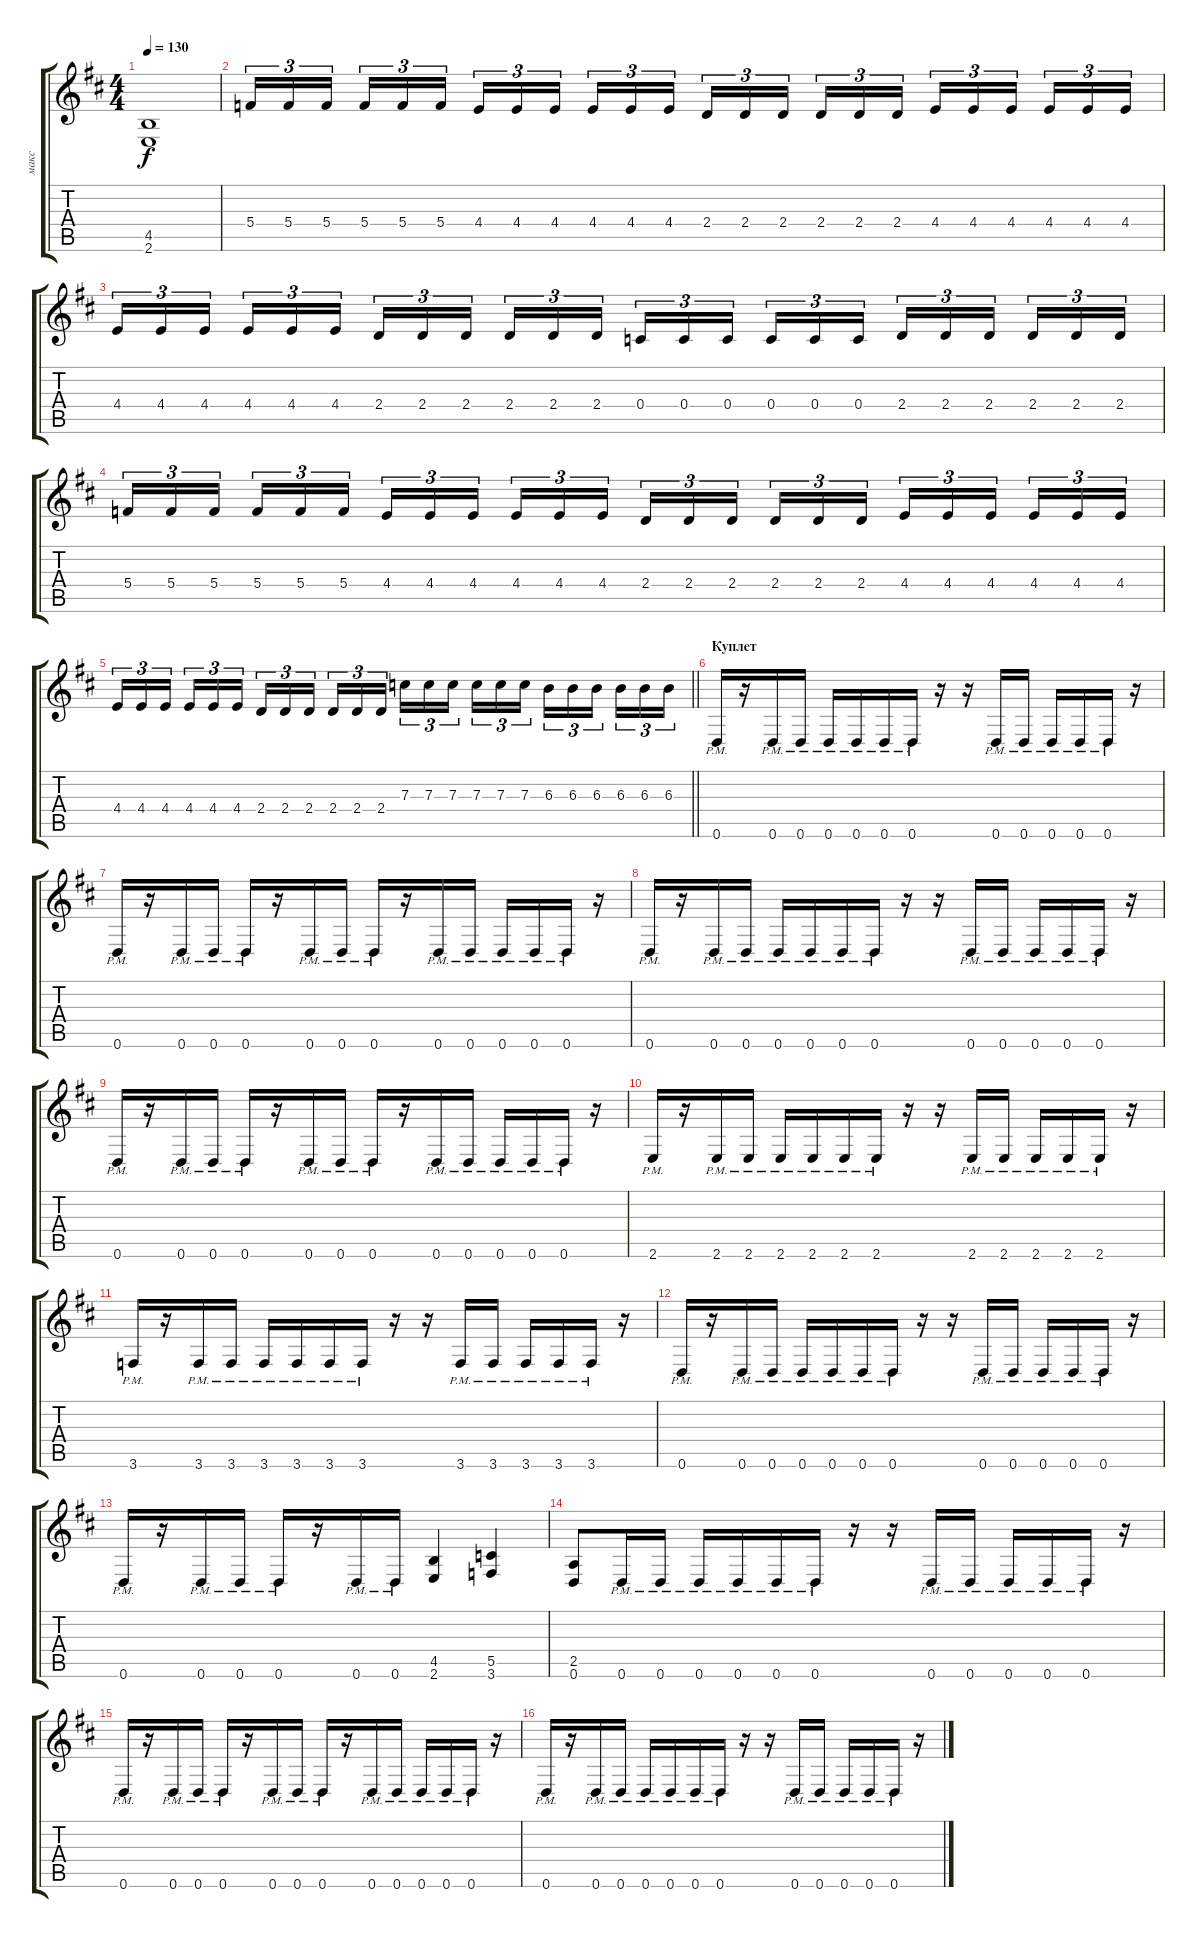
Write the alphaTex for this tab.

\track ("макс" "макс") {instrument distortionguitar}
\staff {score tabs}
\tuning (D4 A3 F3 C3 G2 D2) {hide}
\ts (4 4)
\tempo 130
\clef g2
\ks bminor
(4.5 2.6).1{dy f} |
5.4.16{tu (3 2)} 5.4.16{tu (3 2)} 5.4.16{tu (3 2) beam splitsecondary} 5.4.16{tu (3 2)} 5.4.16{tu (3 2)} 5.4.16{tu (3 2)} 4.4.16{tu (3 2)} 4.4.16{tu (3 2)} 4.4.16{tu (3 2) beam splitsecondary} 4.4.16{tu (3 2)} 4.4.16{tu (3 2)} 4.4.16{tu (3 2)} 2.4.16{tu (3 2)} 2.4.16{tu (3 2)} 2.4.16{tu (3 2) beam splitsecondary} 2.4.16{tu (3 2)} 2.4.16{tu (3 2)} 2.4.16{tu (3 2)} 4.4.16{tu (3 2)} 4.4.16{tu (3 2)} 4.4.16{tu (3 2) beam splitsecondary} 4.4.16{tu (3 2)} 4.4.16{tu (3 2)} 4.4.16{tu (3 2)} |
4.4.16{tu (3 2)} 4.4.16{tu (3 2)} 4.4.16{tu (3 2) beam splitsecondary} 4.4.16{tu (3 2)} 4.4.16{tu (3 2)} 4.4.16{tu (3 2)} 2.4.16{tu (3 2)} 2.4.16{tu (3 2)} 2.4.16{tu (3 2) beam splitsecondary} 2.4.16{tu (3 2)} 2.4.16{tu (3 2)} 2.4.16{tu (3 2)} 0.4.16{tu (3 2)} 0.4.16{tu (3 2)} 0.4.16{tu (3 2) beam splitsecondary} 0.4.16{tu (3 2)} 0.4.16{tu (3 2)} 0.4.16{tu (3 2)} 2.4.16{tu (3 2)} 2.4.16{tu (3 2)} 2.4.16{tu (3 2) beam splitsecondary} 2.4.16{tu (3 2)} 2.4.16{tu (3 2)} 2.4.16{tu (3 2)} |
5.4.16{tu (3 2)} 5.4.16{tu (3 2)} 5.4.16{tu (3 2) beam splitsecondary} 5.4.16{tu (3 2)} 5.4.16{tu (3 2)} 5.4.16{tu (3 2)} 4.4.16{tu (3 2)} 4.4.16{tu (3 2)} 4.4.16{tu (3 2) beam splitsecondary} 4.4.16{tu (3 2)} 4.4.16{tu (3 2)} 4.4.16{tu (3 2)} 2.4.16{tu (3 2)} 2.4.16{tu (3 2)} 2.4.16{tu (3 2) beam splitsecondary} 2.4.16{tu (3 2)} 2.4.16{tu (3 2)} 2.4.16{tu (3 2)} 4.4.16{tu (3 2)} 4.4.16{tu (3 2)} 4.4.16{tu (3 2) beam splitsecondary} 4.4.16{tu (3 2)} 4.4.16{tu (3 2)} 4.4.16{tu (3 2)} |
\barLineRight lightlight
4.4.16{tu (3 2)} 4.4.16{tu (3 2)} 4.4.16{tu (3 2) beam splitsecondary} 4.4.16{tu (3 2)} 4.4.16{tu (3 2)} 4.4.16{tu (3 2)} 2.4.16{tu (3 2)} 2.4.16{tu (3 2)} 2.4.16{tu (3 2) beam splitsecondary} 2.4.16{tu (3 2)} 2.4.16{tu (3 2)} 2.4.16{tu (3 2)} 7.3.16{tu (3 2)} 7.3.16{tu (3 2)} 7.3.16{tu (3 2) beam splitsecondary} 7.3.16{tu (3 2)} 7.3.16{tu (3 2)} 7.3.16{tu (3 2)} 6.3.16{tu (3 2)} 6.3.16{tu (3 2)} 6.3.16{tu (3 2) beam splitsecondary} 6.3.16{tu (3 2)} 6.3.16{tu (3 2)} 6.3.16{tu (3 2)} |
\section ("" "Куплет")
0.6{pm}.16 r.16 0.6{pm}.16 0.6{pm}.16 0.6{pm}.16 0.6{pm}.16 0.6{pm}.16 0.6{pm}.16 r.16 r.16 0.6{pm}.16 0.6{pm}.16 0.6{pm}.16 0.6{pm}.16 0.6{pm}.16 r.16 |
0.6{pm}.16 r.16 0.6{pm}.16 0.6{pm}.16 0.6{pm}.16 r.16 0.6{pm}.16 0.6{pm}.16 0.6{pm}.16 r.16 0.6{pm}.16 0.6{pm}.16 0.6{pm}.16 0.6{pm}.16 0.6{pm}.16 r.16 |
0.6{pm}.16 r.16 0.6{pm}.16 0.6{pm}.16 0.6{pm}.16 0.6{pm}.16 0.6{pm}.16 0.6{pm}.16 r.16 r.16 0.6{pm}.16 0.6{pm}.16 0.6{pm}.16 0.6{pm}.16 0.6{pm}.16 r.16 |
0.6{pm}.16 r.16 0.6{pm}.16 0.6{pm}.16 0.6{pm}.16 r.16 0.6{pm}.16 0.6{pm}.16 0.6{pm}.16 r.16 0.6{pm}.16 0.6{pm}.16 0.6{pm}.16 0.6{pm}.16 0.6{pm}.16 r.16 |
2.6{pm}.16 r.16 2.6{pm}.16 2.6{pm}.16 2.6{pm}.16 2.6{pm}.16 2.6{pm}.16 2.6{pm}.16 r.16 r.16 2.6{pm}.16 2.6{pm}.16 2.6{pm}.16 2.6{pm}.16 2.6{pm}.16 r.16 |
3.6{pm}.16 r.16 3.6{pm}.16 3.6{pm}.16 3.6{pm}.16 3.6{pm}.16 3.6{pm}.16 3.6{pm}.16 r.16 r.16 3.6{pm}.16 3.6{pm}.16 3.6{pm}.16 3.6{pm}.16 3.6{pm}.16 r.16 |
0.6{pm}.16 r.16 0.6{pm}.16 0.6{pm}.16 0.6{pm}.16 0.6{pm}.16 0.6{pm}.16 0.6{pm}.16 r.16 r.16 0.6{pm}.16 0.6{pm}.16 0.6{pm}.16 0.6{pm}.16 0.6{pm}.16 r.16 |
0.6{pm}.16 r.16 0.6{pm}.16 0.6{pm}.16 0.6{pm}.16 r.16 0.6{pm}.16 0.6{pm}.16 (4.5 2.6).4 (5.5 3.6).4 |
(2.5 0.6).8 0.6{pm}.16 0.6{pm}.16 0.6{pm}.16 0.6{pm}.16 0.6{pm}.16 0.6{pm}.16 r.16 r.16 0.6{pm}.16 0.6{pm}.16 0.6{pm}.16 0.6{pm}.16 0.6{pm}.16 r.16 |
0.6{pm}.16 r.16 0.6{pm}.16 0.6{pm}.16 0.6{pm}.16 r.16 0.6{pm}.16 0.6{pm}.16 0.6{pm}.16 r.16 0.6{pm}.16 0.6{pm}.16 0.6{pm}.16 0.6{pm}.16 0.6{pm}.16 r.16 |
0.6{pm}.16 r.16 0.6{pm}.16 0.6{pm}.16 0.6{pm}.16 0.6{pm}.16 0.6{pm}.16 0.6{pm}.16 r.16 r.16 0.6{pm}.16 0.6{pm}.16 0.6{pm}.16 0.6{pm}.16 0.6{pm}.16 r.16
